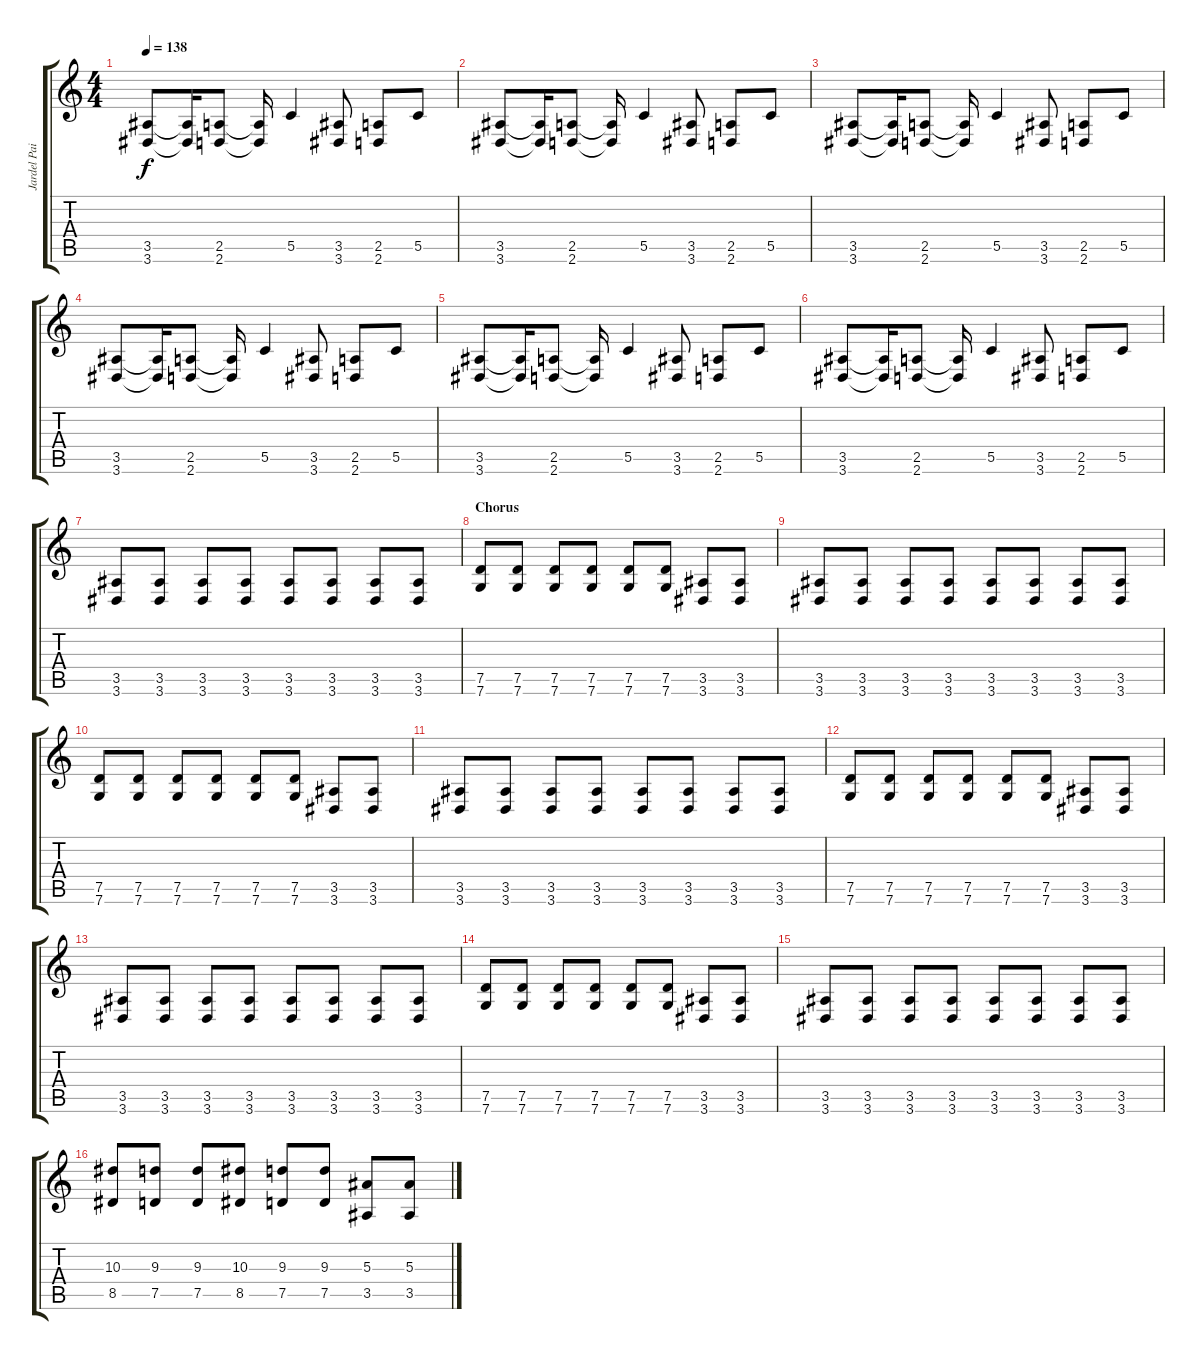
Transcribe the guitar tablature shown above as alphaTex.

\track ("Jardel Paisante - Guitar" "Jardel Pai") {instrument distortionguitar}
\staff {score tabs}
\tuning (D4 A3 F3 C3 G2 C2) {hide}
\ts (4 4)
\tempo 138
\clef g2
\ks c
(3.5 3.6).8{dy f} (3.5{t} 3.6{t}).16 (2.5 2.6).8 (2.5{t} 2.6{t}).16 5.5.4 (3.5 3.6).8 (2.5 2.6).8 5.5.8 |
(3.5 3.6).8 (3.5{t} 3.6{t}).16 (2.5 2.6).8 (2.5{t} 2.6{t}).16 5.5.4 (3.5 3.6).8 (2.5 2.6).8 5.5.8 |
(3.5 3.6).8 (3.5{t} 3.6{t}).16 (2.5 2.6).8 (2.5{t} 2.6{t}).16 5.5.4 (3.5 3.6).8 (2.5 2.6).8 5.5.8 |
(3.5 3.6).8 (3.5{t} 3.6{t}).16 (2.5 2.6).8 (2.5{t} 2.6{t}).16 5.5.4 (3.5 3.6).8 (2.5 2.6).8 5.5.8 |
(3.5 3.6).8 (3.5{t} 3.6{t}).16 (2.5 2.6).8 (2.5{t} 2.6{t}).16 5.5.4 (3.5 3.6).8 (2.5 2.6).8 5.5.8 |
(3.5 3.6).8 (3.5{t} 3.6{t}).16 (2.5 2.6).8 (2.5{t} 2.6{t}).16 5.5.4 (3.5 3.6).8 (2.5 2.6).8 5.5.8 |
(3.5 3.6).8 (3.5 3.6).8 (3.5 3.6).8 (3.5 3.6).8 (3.5 3.6).8 (3.5 3.6).8 (3.5 3.6).8 (3.5 3.6).8 |
\section ("" "Chorus")
(7.5 7.6).8 (7.5 7.6).8 (7.5 7.6).8 (7.5 7.6).8 (7.5 7.6).8 (7.5 7.6).8 (3.5 3.6).8 (3.5 3.6).8 |
(3.5 3.6).8 (3.5 3.6).8 (3.5 3.6).8 (3.5 3.6).8 (3.5 3.6).8 (3.5 3.6).8 (3.5 3.6).8 (3.5 3.6).8 |
(7.5 7.6).8 (7.5 7.6).8 (7.5 7.6).8 (7.5 7.6).8 (7.5 7.6).8 (7.5 7.6).8 (3.5 3.6).8 (3.5 3.6).8 |
(3.5 3.6).8 (3.5 3.6).8 (3.5 3.6).8 (3.5 3.6).8 (3.5 3.6).8 (3.5 3.6).8 (3.5 3.6).8 (3.5 3.6).8 |
(7.5 7.6).8 (7.5 7.6).8 (7.5 7.6).8 (7.5 7.6).8 (7.5 7.6).8 (7.5 7.6).8 (3.5 3.6).8 (3.5 3.6).8 |
(3.5 3.6).8 (3.5 3.6).8 (3.5 3.6).8 (3.5 3.6).8 (3.5 3.6).8 (3.5 3.6).8 (3.5 3.6).8 (3.5 3.6).8 |
(7.5 7.6).8 (7.5 7.6).8 (7.5 7.6).8 (7.5 7.6).8 (7.5 7.6).8 (7.5 7.6).8 (3.5 3.6).8 (3.5 3.6).8 |
(3.5 3.6).8 (3.5 3.6).8 (3.5 3.6).8 (3.5 3.6).8 (3.5 3.6).8 (3.5 3.6).8 (3.5 3.6).8 (3.5 3.6).8 |
(10.3 8.5).8 (9.3 7.5).8 (9.3 7.5).8 (10.3 8.5).8 (9.3 7.5).8 (9.3 7.5).8 (5.3 3.5).8 (5.3 3.5).8
